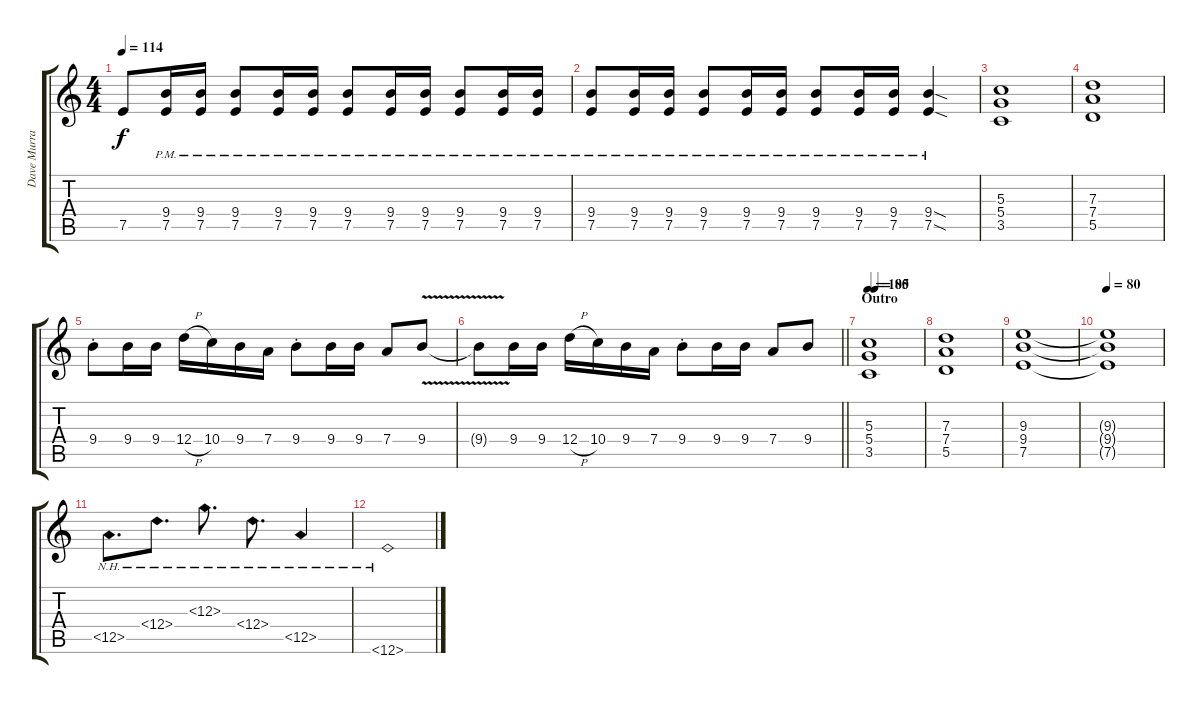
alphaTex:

\track ("Dave Murray" "Dave Murra") {instrument distortionguitar}
\staff {score tabs}
\tuning (E4 B3 G3 D3 A2 E2) {hide}
\ts (4 4)
\tempo 114
\clef g2
\ks c
7.5.8{dy f} (9.4{pm} 7.5{pm}).16 (9.4{pm} 7.5{pm}).16 (9.4{pm} 7.5{pm}).8 (9.4{pm} 7.5{pm}).16 (9.4{pm} 7.5{pm}).16 (9.4{pm} 7.5{pm}).8 (9.4{pm} 7.5{pm}).16 (9.4{pm} 7.5{pm}).16 (9.4{pm} 7.5{pm}).8 (9.4{pm} 7.5{pm}).16 (9.4{pm} 7.5{pm}).16 |
(9.4{pm} 7.5{pm}).8 (9.4{pm} 7.5{pm}).16 (9.4{pm} 7.5{pm}).16 (9.4{pm} 7.5{pm}).8 (9.4{pm} 7.5{pm}).16 (9.4{pm} 7.5{pm}).16 (9.4{pm} 7.5{pm}).8 (9.4{pm} 7.5{pm}).16 (9.4{pm} 7.5{pm}).16 (9.4{sod pm} 7.5{sod pm}).4 |
(5.3 5.4 3.5).1 |
(7.3 7.4 5.5).1 |
9.4{st}.8 9.4.16 9.4.16 12.4{h}.16 10.4.16 9.4.16 7.4.16 9.4{st}.8 9.4.16 9.4.16 7.4.8 9.4{v}.8 |
\barLineRight lightlight
9.4{t}.8 9.4.16 9.4.16 12.4{h}.16 10.4.16 9.4.16 7.4.16 9.4{st}.8 9.4.16 9.4.16 7.4.8 9.4.8 |
\section ("" "Outro")
\tempo 105
\tempo (80 0.125)
(5.3 5.4 3.5).1 |
(7.3 7.4 5.5).1 |
(9.3 9.4 7.5).1 |
\tempo 80
(9.3{t} 9.4{t} 7.5{t}).1{volume 4} |
12.5{nh}.8{d volume 4} 12.4{nh}.8{d} 12.3{nh}.8{d} 12.4{nh}.8{d} 12.5{nh}.4 |
12.6{nh}.1{volume 0}
